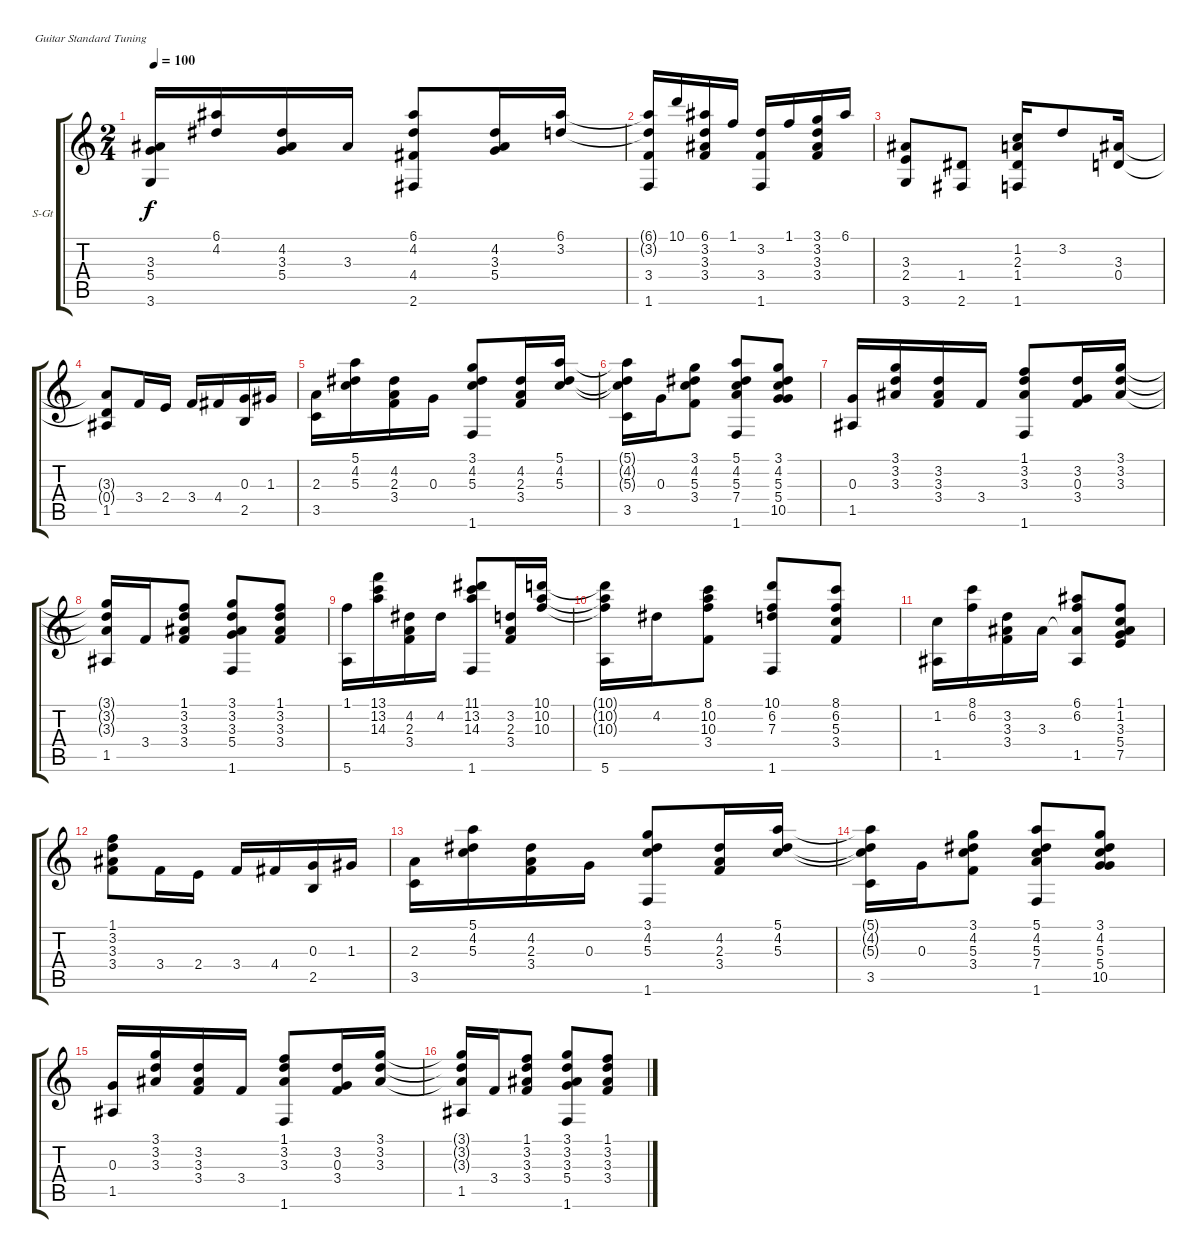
\bracketExtendMode groupsimilarinstruments
\firstSystemTrackNameOrientation horizontal
\otherSystemsTrackNameOrientation horizontal
\track ("Track 1" "S-Gt") {instrument acousticgrandpiano}
\staff {score tabs}
\tuning (E4 B3 G3 D3 A2 E2)
\displaytranspose 12
\ts (2 4)
\tempo 100
\clef g2
\ks c
(3.3 5.4 3.6).16{dy f} (6.1 4.2).16 (4.2 3.3 5.4).16 3.3.16 (6.1 4.2 4.4 2.6).8 (4.2 3.3 5.4).16 (6.1 3.2).16 |
(6.1{t} 3.2{t} 3.4 1.6).16 10.1.16 (6.1 3.2 3.3 3.4).16 1.1.16 (3.2 3.4 1.6).16 1.1.16 (3.1 3.2 3.3 3.4).16 6.1.16 |
(3.3 2.4 3.6).8 (1.4 2.6).8 (1.2 2.3 1.4 1.6).16 3.2.8 (3.3 0.4).16 |
(3.3{t} 0.4{t} 1.5).8 3.4.16 2.4.16 3.4.16 4.4.16 (0.3 2.5).16 1.3.16 |
(2.3 3.5).16 (5.1 4.2 5.3).16 (4.2 2.3 3.4).16 0.3.16 (3.1 4.2 5.3 1.6).8 (4.2 2.3 3.4).16 (5.1 4.2 5.3).16 |
(5.1{t} 4.2{t} 5.3{t} 3.5).16 0.3.16 (3.1 4.2 5.3 3.4).8 (5.1 4.2 5.3 7.4 1.6).8 (3.1 4.2 5.3 5.4 10.5).8 |
(0.3 1.5).16 (3.1 3.2 3.3).16 (3.2 3.3 3.4).16 3.4.16 (1.1 3.2 3.3 1.6).8 (3.2 0.3 3.4).16 (3.1 3.2 3.3).16 |
(3.1{t} 3.2{t} 3.3{t} 1.5).16 3.4.16 (1.1 3.2 3.3 3.4).8 (3.1 3.2 3.3 5.4 1.6).8 (1.1 3.2 3.3 3.4).8 |
(1.1 5.6).16 (13.1 13.2 14.3).16 (4.2 2.3 3.4).16 4.2.16 (11.1 13.2 14.3 1.6).8 (3.2 2.3 3.4).16 (10.1 10.2 10.3).16 |
(10.1{t} 10.2{t} 10.3{t} 5.6).16 4.2.16 (8.1 10.2 10.3 3.4).8 (10.1 6.2 7.3 1.6).8 (8.1 6.2 5.3 3.4).8 |
(1.2 1.5).16 (8.1 6.2).16 (3.2 3.3 3.4).16 3.3.16 (6.1 6.2 3.3{t} 1.5).8 (1.1 1.2 3.3 5.4 7.5).8 |
(1.1 3.2 3.3 3.4).8 3.4.16 2.4.16 3.4.16 4.4.16 (0.3 2.5).16 1.3.16 |
(2.3 3.5).16 (5.1 4.2 5.3).16 (4.2 2.3 3.4).16 0.3.16 (3.1 4.2 5.3 1.6).8 (4.2 2.3 3.4).16 (5.1 4.2 5.3).16 |
(5.1{t} 4.2{t} 5.3{t} 3.5).16 0.3.16 (3.1 4.2 5.3 3.4).8 (5.1 4.2 5.3 7.4 1.6).8 (3.1 4.2 5.3 5.4 10.5).8 |
(0.3 1.5).16 (3.1 3.2 3.3).16 (3.2 3.3 3.4).16 3.4.16 (1.1 3.2 3.3 1.6).8 (3.2 0.3 3.4).16 (3.1 3.2 3.3).16 |
(3.1{t} 3.2{t} 3.3{t} 1.5).16 3.4.16 (1.1 3.2 3.3 3.4).8 (3.1 3.2 3.3 5.4 1.6).8 (1.1 3.2 3.3 3.4).8
